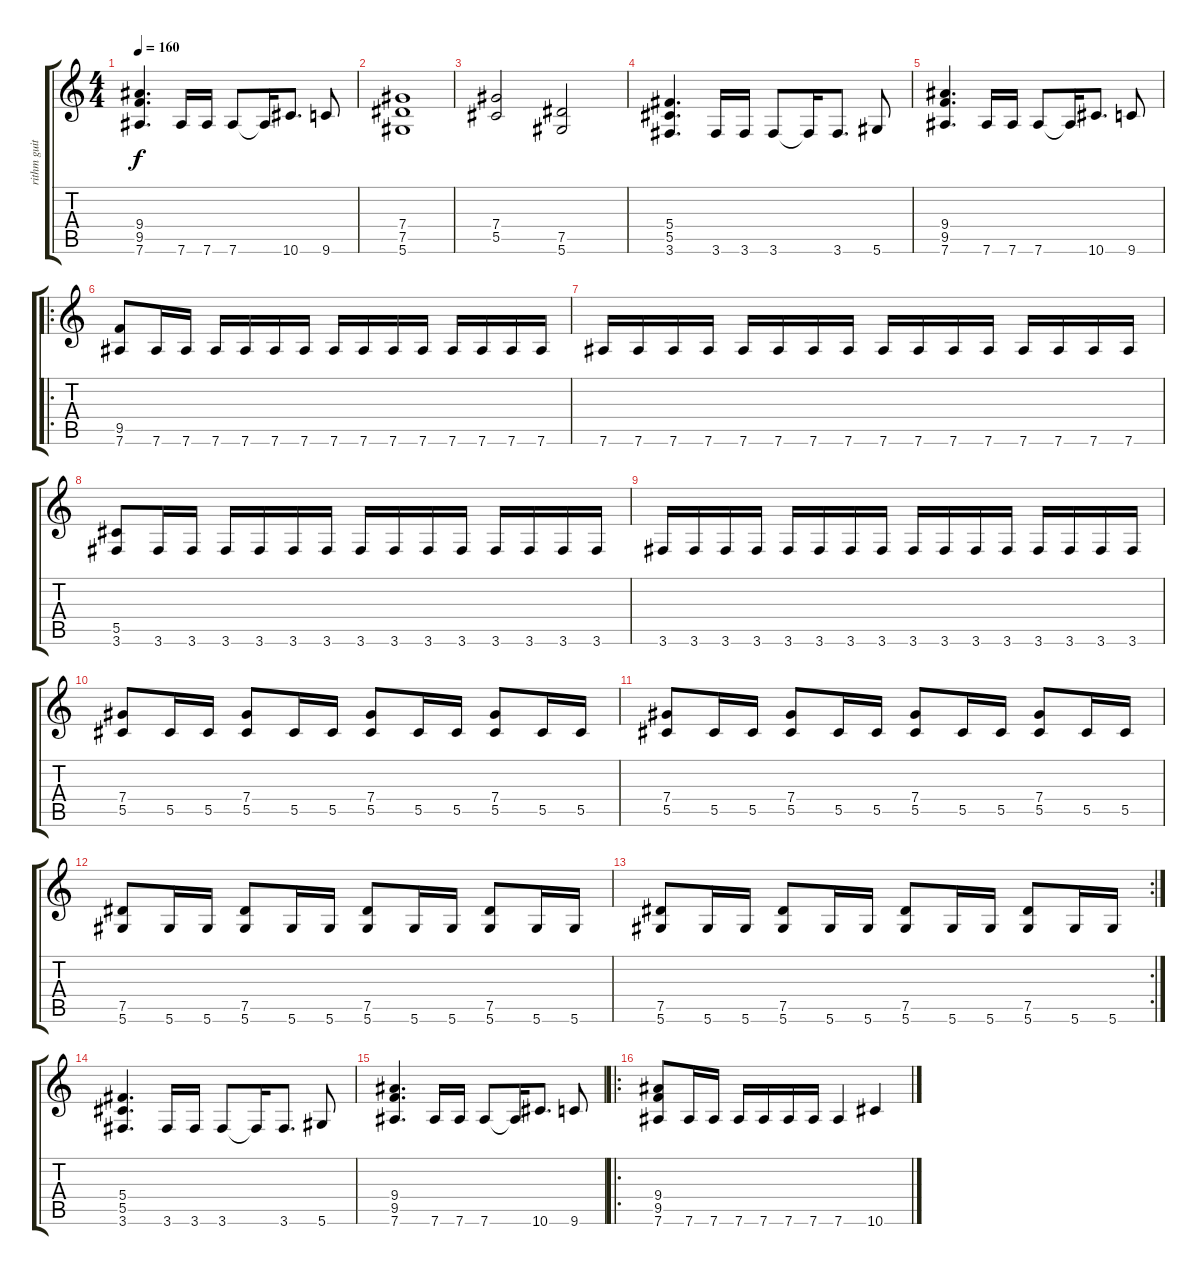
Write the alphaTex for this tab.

\track ("rithm guitar" "rithm guit") {instrument distortionguitar}
\staff {score tabs}
\tuning (Eb4 Bb3 Gb3 Db3 Ab2 Eb2) {hide}
\ts (4 4)
\tempo 160
\clef g2
\ks c
(9.4 9.5 7.6).4{d dy f} 7.6.16 7.6.16 7.6.8 7.6{t}.16 10.6.8{d} 9.6.8 |
(7.4 7.5 5.6).1 |
(7.4 5.5).2 (7.5 5.6).2 |
(5.4 5.5 3.6).4{d} 3.6.16 3.6.16 3.6.8 3.6{t}.16 3.6.8{d} 5.6.8 |
(9.4 9.5 7.6).4{d} 7.6.16 7.6.16 7.6.8 7.6{t}.16 10.6.8{d} 9.6.8 |
\ro
(9.5 7.6).8 7.6.16 7.6.16 7.6.16 7.6.16 7.6.16 7.6.16 7.6.16 7.6.16 7.6.16 7.6.16 7.6.16 7.6.16 7.6.16 7.6.16 |
7.6.16 7.6.16 7.6.16 7.6.16 7.6.16 7.6.16 7.6.16 7.6.16 7.6.16 7.6.16 7.6.16 7.6.16 7.6.16 7.6.16 7.6.16 7.6.16 |
(5.5 3.6).8 3.6.16 3.6.16 3.6.16 3.6.16 3.6.16 3.6.16 3.6.16 3.6.16 3.6.16 3.6.16 3.6.16 3.6.16 3.6.16 3.6.16 |
3.6.16 3.6.16 3.6.16 3.6.16 3.6.16 3.6.16 3.6.16 3.6.16 3.6.16 3.6.16 3.6.16 3.6.16 3.6.16 3.6.16 3.6.16 3.6.16 |
(7.4 5.5).8 5.5.16 5.5.16 (7.4 5.5).8 5.5.16 5.5.16 (7.4 5.5).8 5.5.16 5.5.16 (7.4 5.5).8 5.5.16 5.5.16 |
(7.4 5.5).8 5.5.16 5.5.16 (7.4 5.5).8 5.5.16 5.5.16 (7.4 5.5).8 5.5.16 5.5.16 (7.4 5.5).8 5.5.16 5.5.16 |
(7.5 5.6).8 5.6.16 5.6.16 (7.5 5.6).8 5.6.16 5.6.16 (7.5 5.6).8 5.6.16 5.6.16 (7.5 5.6).8 5.6.16 5.6.16 |
\rc 2
(7.5 5.6).8 5.6.16 5.6.16 (7.5 5.6).8 5.6.16 5.6.16 (7.5 5.6).8 5.6.16 5.6.16 (7.5 5.6).8 5.6.16 5.6.16 |
(5.4 5.5 3.6).4{d} 3.6.16 3.6.16 3.6.8 3.6{t}.16 3.6.8{d} 5.6.8 |
(9.4 9.5 7.6).4{d} 7.6.16 7.6.16 7.6.8 7.6{t}.16 10.6.8{d} 9.6.8 |
\ro
(9.4 9.5 7.6).8 7.6.16 7.6.16 7.6.16 7.6.16 7.6.16 7.6.16 7.6.4 10.6.4
